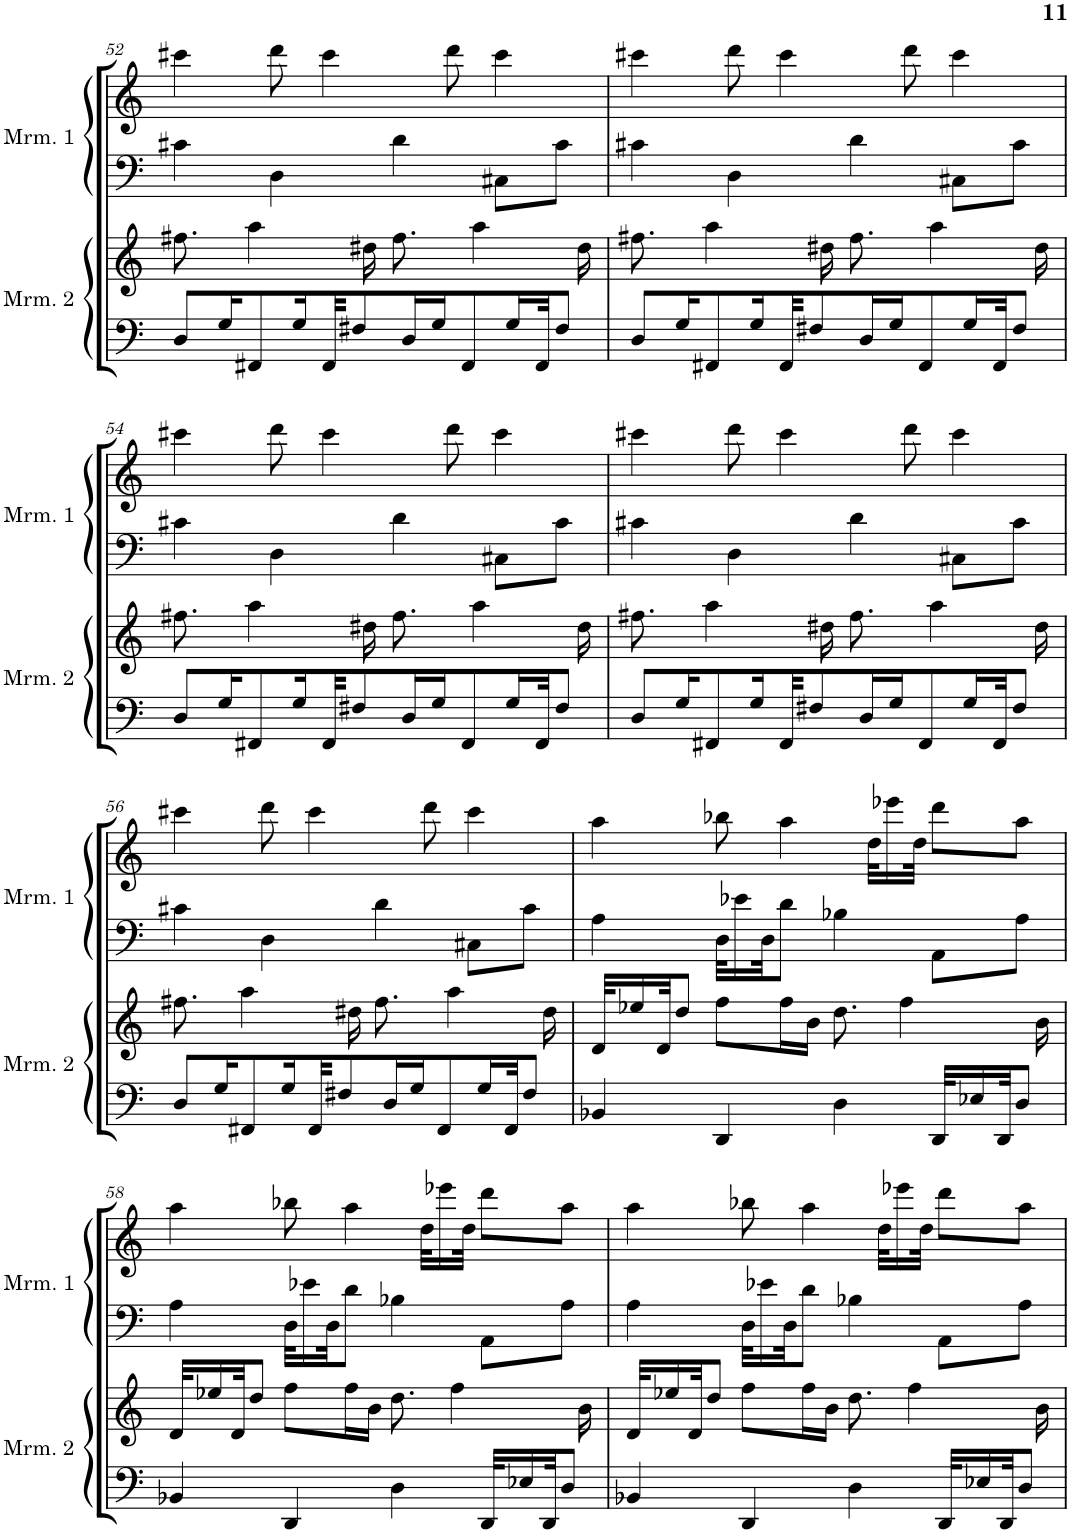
**kern	**kern	**kern	**kern
*part4	*part3	*part2	*part1
*staff4	*staff3	*staff2	*staff1
*I"Marimba 2	*I"Marimba 2	*I"Marimba 1	*I"Marimba 1
*I'Mrm. 2	*I'Mrm. 2	*I'Mrm. 1	*I'Mrm. 1
!!LO:PB:g=z
*clefF4	*clefG2	*clefF4	*clefG2
*k[]	*k[]	*k[]	*k[]
*M4/4	*M4/4	*M4/4	*M4/4
=52	=52	=52	=52
8D/L	8.ff#X\	4c#X\	4ccc#X\
16G/K	.	.	.
8FF#X/	4aa\	.	.
.	.	4D\	8ddd\
16G/L	.	.	.
32FF#/JK	.	.	4ccc#\
8F#X/	.	.	.
.	16dd#X\	.	.
.	8.ff#\	4d\	.
16D/L	.	.	.
16G/J	.	.	.
.	.	.	8ddd\
8FF#/	.	.	.
.	4aa\	.	.
.	.	8C#X\L	4ccc#\
16G/L	.	.	.
32FF#/JK	.	.	.
8F#/J	.	8c#\J	.
.	16dd#\	.	.
=53	=53	=53	=53
8D/L	8.ff#X\	4c#X\	4ccc#X\
16G/K	.	.	.
8FF#X/	4aa\	.	.
.	.	4D\	8ddd\
16G/L	.	.	.
32FF#/JK	.	.	4ccc#\
8F#X/	.	.	.
.	16dd#X\	.	.
.	8.ff#\	4d\	.
16D/L	.	.	.
16G/J	.	.	.
.	.	.	8ddd\
8FF#/	.	.	.
.	4aa\	.	.
.	.	8C#X\L	4ccc#\
16G/L	.	.	.
32FF#/JK	.	.	.
8F#/J	.	8c#\J	.
.	16dd#\	.	.
!!LO:LB:g=z
=54	=54	=54	=54
8D/L	8.ff#X\	4c#X\	4ccc#X\
16G/K	.	.	.
8FF#X/	4aa\	.	.
.	.	4D\	8ddd\
16G/L	.	.	.
32FF#/JK	.	.	4ccc#\
8F#X/	.	.	.
.	16dd#X\	.	.
.	8.ff#\	4d\	.
16D/L	.	.	.
16G/J	.	.	.
.	.	.	8ddd\
8FF#/	.	.	.
.	4aa\	.	.
.	.	8C#X\L	4ccc#\
16G/L	.	.	.
32FF#/JK	.	.	.
8F#/J	.	8c#\J	.
.	16dd#\	.	.
=55	=55	=55	=55
8D/L	8.ff#X\	4c#X\	4ccc#X\
16G/K	.	.	.
8FF#X/	4aa\	.	.
.	.	4D\	8ddd\
16G/L	.	.	.
32FF#/JK	.	.	4ccc#\
8F#X/	.	.	.
.	16dd#X\	.	.
.	8.ff#\	4d\	.
16D/L	.	.	.
16G/J	.	.	.
.	.	.	8ddd\
8FF#/	.	.	.
.	4aa\	.	.
.	.	8C#X\L	4ccc#\
16G/L	.	.	.
32FF#/JK	.	.	.
8F#/J	.	8c#\J	.
.	16dd#\	.	.
!!LO:LB:g=z
=56	=56	=56	=56
8D/L	8.ff#X\	4c#X\	4ccc#X\
16G/K	.	.	.
8FF#X/	4aa\	.	.
.	.	4D\	8ddd\
16G/L	.	.	.
32FF#/JK	.	.	4ccc#\
8F#X/	.	.	.
.	16dd#X\	.	.
.	8.ff#\	4d\	.
16D/L	.	.	.
16G/J	.	.	.
.	.	.	8ddd\
8FF#/	.	.	.
.	4aa\	.	.
.	.	8C#X\L	4ccc#\
16G/L	.	.	.
32FF#/JK	.	.	.
8F#/J	.	8c#\J	.
.	16dd#\	.	.
=57	=57	=57	=57
4BB-X/	32d/KLL	4A\	4aa\
.	16ee-X/	.	.
.	32d/JK	.	.
.	8dd/J	.	.
4DD/	8ff\L	32D\KLL	8bb-X\
.	.	16e-X\	.
.	.	32D\JK	.
.	16ff\L	8d\J	4aa\
.	16b\JJ	.	.
4D\	8.dd\	4B-X\	.
.	.	.	32dd\KLL
.	.	.	16eee-X\
.	4ff\	.	.
.	.	.	32dd\JJk
32DD/KLL	.	8AA\L	8ddd\L
16E-X/	.	.	.
32DD/JK	.	.	.
8D/J	.	8A\J	8aa\J
.	16b\	.	.
!!LO:LB:g=z
=58	=58	=58	=58
4BB-X/	32d/KLL	4A\	4aa\
.	16ee-X/	.	.
.	32d/JK	.	.
.	8dd/J	.	.
4DD/	8ff\L	32D\KLL	8bb-X\
.	.	16e-X\	.
.	.	32D\JK	.
.	16ff\L	8d\J	4aa\
.	16b\JJ	.	.
4D\	8.dd\	4B-X\	.
.	.	.	32dd\KLL
.	.	.	16eee-X\
.	4ff\	.	.
.	.	.	32dd\JJk
32DD/KLL	.	8AA\L	8ddd\L
16E-X/	.	.	.
32DD/JK	.	.	.
8D/J	.	8A\J	8aa\J
.	16b\	.	.
=59	=59	=59	=59
4BB-X/	32d/KLL	4A\	4aa\
.	16ee-X/	.	.
.	32d/JK	.	.
.	8dd/J	.	.
4DD/	8ff\L	32D\KLL	8bb-X\
.	.	16e-X\	.
.	.	32D\JK	.
.	16ff\L	8d\J	4aa\
.	16b\JJ	.	.
4D\	8.dd\	4B-X\	.
.	.	.	32dd\KLL
.	.	.	16eee-X\
.	4ff\	.	.
.	.	.	32dd\JJk
32DD/KLL	.	8AA\L	8ddd\L
16E-X/	.	.	.
32DD/JK	.	.	.
8D/J	.	8A\J	8aa\J
.	16b\	.	.
=	=	=	=
*-	*-	*-	*-
